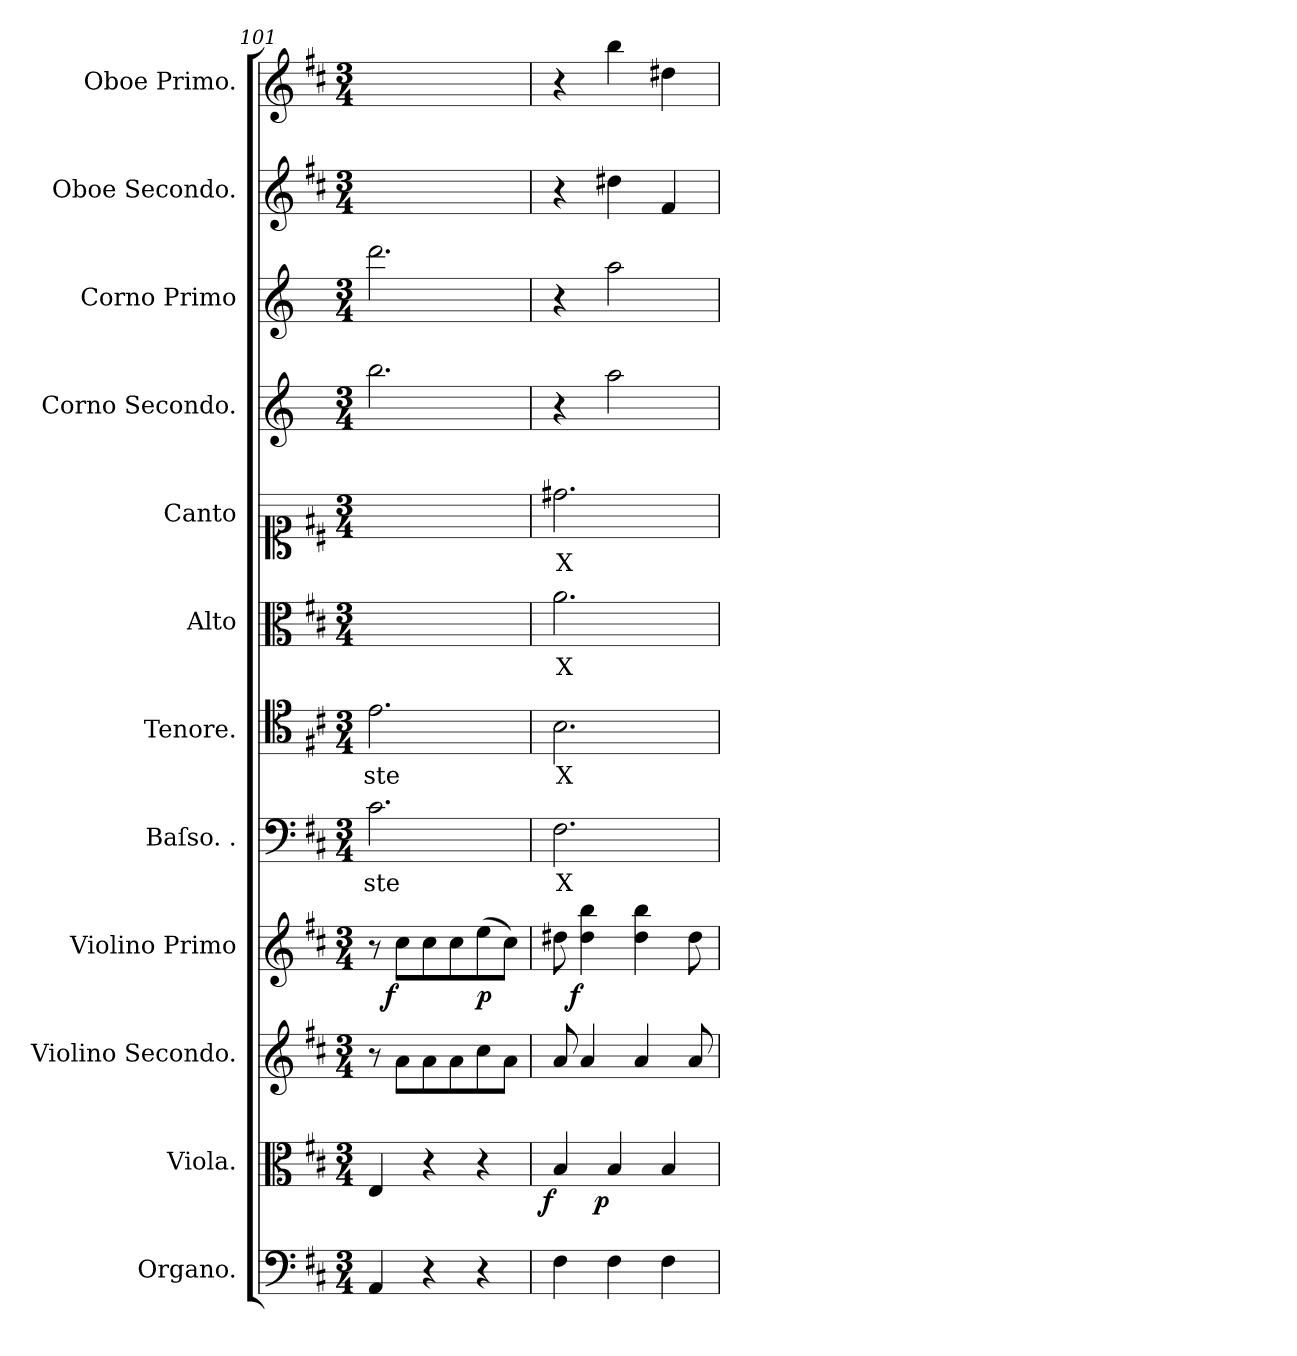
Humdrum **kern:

**kern	**kern	**dynam	**kern	**kern	**dynam	**kern	**text	**kern	**text	**kern	**text	**kern	**text	**kern	**kern	**kern	**kern
*part12	*part11	*part11	*part10	*part9	*part9	*part8	*part8	*part7	*part7	*part6	*part6	*part5	*part5	*part4	*part3	*part2	*part1
*staff12	*staff11	*staff11	*staff10	*staff9	*staff9	*staff8	*staff8	*staff7	*staff7	*staff6	*staff6	*staff5	*staff5	*staff4	*staff3	*staff2	*staff1
*I"Organo.	*I"Viola.	*	*I"Violino Secondo.	*I"Violino Primo	*	*I"Baſso. .	*	*I"Tenore.	*	*I"Alto	*	*I"Canto	*	*I"Corno Secondo.	*I"Corno Primo	*I"Oboe Secondo.	*I"Oboe Primo.
*I'org	*I'vla	*	*I'vl 2	*I'vl 1	*	*I'B	*	*I'T	*	*I'A	*	*	*	*I'cor 2	*I'cor 1	*I'ob 2	*I'ob 1
*clefF4	*clefC3	*	*clefG2	*clefG2	*	*clefF4	*	*clefC4	*	*clefC3	*	*clefC1	*	*clefG2	*clefG2	*clefG2	*clefG2
*	*	*	*	*	*	*	*	*	*	*	*	*	*	*ITrd6c10	*ITrd6c10	*	*
*k[f#c#]	*k[f#c#]	*	*k[f#c#]	*k[f#c#]	*	*k[f#c#]	*	*k[f#c#]	*	*k[f#c#]	*	*k[f#c#]	*	*k[f#c#]	*k[f#c#]	*k[f#c#]	*k[f#c#]
*M3/4	*M3/4	*	*M3/4	*M3/4	*	*M3/4	*	*M3/4	*	*M3/4	*	*M3/4	*	*M3/4	*M3/4	*M3/4	*M3/4
=101	=101	=101	=101	=101	=101	=101	=101	=101	=101	=101	=101	=101	=101	=101	=101	=101	=101
!	!	!	!	!	!	!	!LO:LY:i	!	!LO:LY:i	!	!	!	!	!	!	!	!
4AA/	4E/	.	8r	8r	.	2.c#\	-ste	2.e\	-ste	2.ryy	.	2.ryy	.	2.cc#\	2.ee\	2.ryy	2.ryy
!	!	!	!	!	!LO:DY:b:rj	!	!	!	!	!	!	!	!	!	!	!	!
.	.	.	8a\L	8cc#\L	f	.	.	.	.	.	.	.	.	.	.	.	.
4r	4r	.	8a\	8cc#\	.	.	.	.	.	.	.	.	.	.	.	.	.
.	.	.	8a\	8cc#\	.	.	.	.	.	.	.	.	.	.	.	.	.
!	!	!	!	!	!LO:DY:b	!	!	!	!	!	!	!	!	!	!	!	!
4r	4r	.	8cc#\	(>8ee\	p	.	.	.	.	.	.	.	.	.	.	.	.
.	.	.	8a\J	8cc#\J)	.	.	.	.	.	.	.	.	.	.	.	.	.
=102	=102	=102	=102	=102	=102	=102	=102	=102	=102	=102	=102	=102	=102	=102	=102	=102	=102
!	!	!LO:DY:b:rj	!	!	!	!	!LO:LY:i	!	!LO:LY:i	!	!	!	!	!	!	!	!
4F#\	4B/	f	8a/	8dd#X\	.	2.F#\	X-	2.B\	X-	2.a\	X-	2.dd#X\	X-	4r	4r	4r	4r
!	!	!	!	!	!LO:DY:b:rj	!	!	!	!	!	!	!	!	!	!	!	!
.	.	.	4a/	4dd#\ 4bb\	f	.	.	.	.	.	.	.	.	.	.	.	.
!	!	!LO:DY:b:rj	!	!	!	!	!	!	!	!	!	!	!	!	!	!	!
4F#\	4B/	p	.	.	.	.	.	.	.	.	.	.	.	2b\	2b\	4dd#X\	4bb\
.	.	.	4a/	4dd#\ 4bb\	.	.	.	.	.	.	.	.	.	.	.	.	.
4F#\	4B/	.	.	.	.	.	.	.	.	.	.	.	.	.	.	4f#/	4dd#X\
.	.	.	8a/	8dd#\	.	.	.	.	.	.	.	.	.	.	.	.	.
=	=	=	=	=	=	=	=	=	=	=	=	=	=	=	=	=	=
*-	*-	*-	*-	*-	*-	*-	*-	*-	*-	*-	*-	*-	*-	*-	*-	*-	*-
